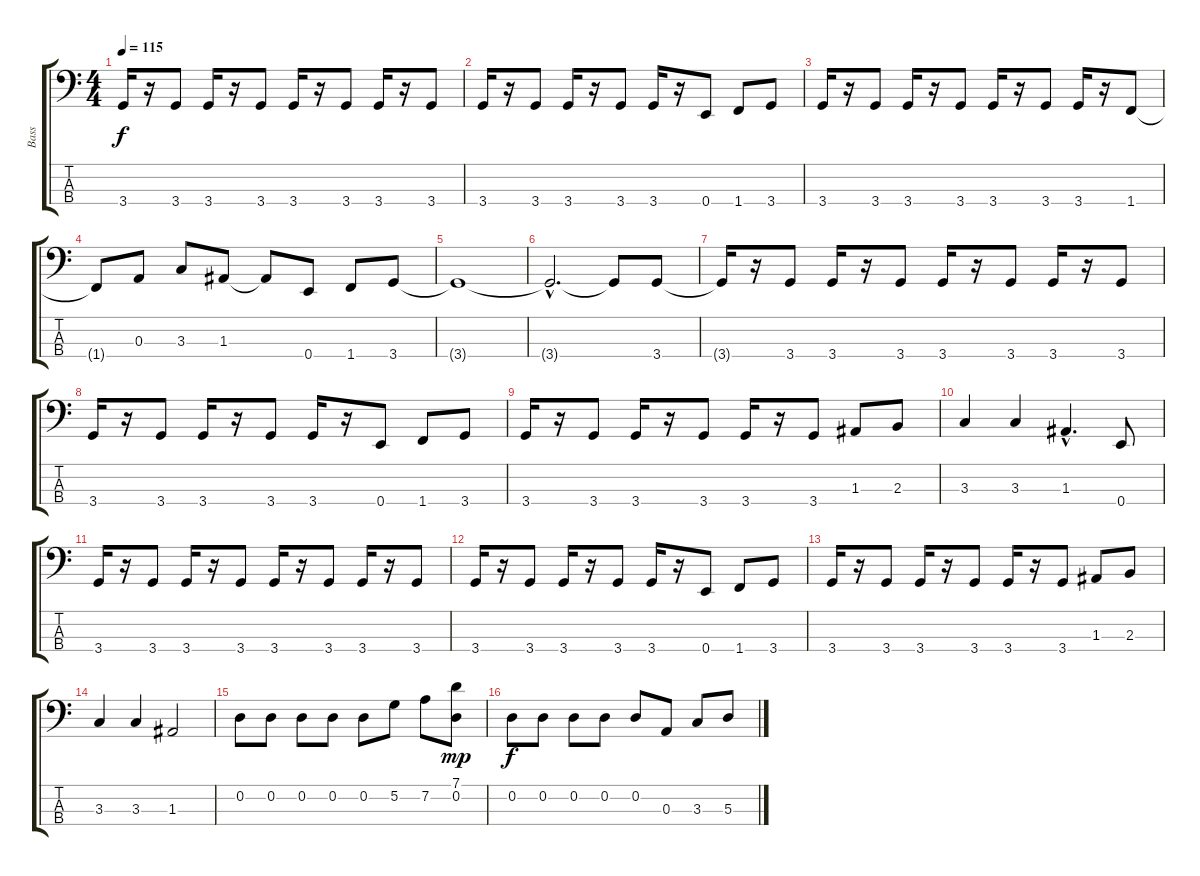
\track ("Bass" "Bass") {instrument electricbassfinger}
\staff {score tabs}
\tuning (G2 D2 A1 E1) {hide}
\ts (4 4)
\tempo 115
\clef f4
\ks c
3.4.16{dy f} r.16 3.4.8 3.4.16 r.16 3.4.8 3.4.16 r.16 3.4.8 3.4.16 r.16 3.4.8 |
3.4.16 r.16 3.4.8 3.4.16 r.16 3.4.8 3.4.16 r.16 0.4.8 1.4.8 3.4.8 |
3.4.16 r.16 3.4.8 3.4.16 r.16 3.4.8 3.4.16 r.16 3.4.8 3.4.16 r.16 1.4.8 |
1.4{t}.8 0.3.8 3.3.8 1.3.8 1.3{t}.8 0.4.8 1.4.8 3.4.8 |
3.4{t}.1 |
3.4{hac t}.2{d} 3.4{t}.8 3.4.8 |
3.4{t}.16 r.16 3.4.8 3.4.16 r.16 3.4.8 3.4.16 r.16 3.4.8 3.4.16 r.16 3.4.8 |
3.4.16 r.16 3.4.8 3.4.16 r.16 3.4.8 3.4.16 r.16 0.4.8 1.4.8 3.4.8 |
3.4.16 r.16 3.4.8 3.4.16 r.16 3.4.8 3.4.16 r.16 3.4.8 1.3.8 2.3.8 |
3.3.4 3.3.4 1.3{hac}.4{d} 0.4.8 |
3.4.16 r.16 3.4.8 3.4.16 r.16 3.4.8 3.4.16 r.16 3.4.8 3.4.16 r.16 3.4.8 |
3.4.16 r.16 3.4.8 3.4.16 r.16 3.4.8 3.4.16 r.16 0.4.8 1.4.8 3.4.8 |
3.4.16 r.16 3.4.8 3.4.16 r.16 3.4.8 3.4.16 r.16 3.4.8 1.3.8 2.3.8 |
3.3.4 3.3.4 1.3.2 |
0.2.8 0.2.8 0.2.8 0.2.8 0.2.8 5.2.8 7.2.8 (7.1 0.2).8{dy mp} |
0.2.8{dy f} 0.2.8 0.2.8 0.2.8 0.2.8 0.3.8 3.3.8 5.3.8
